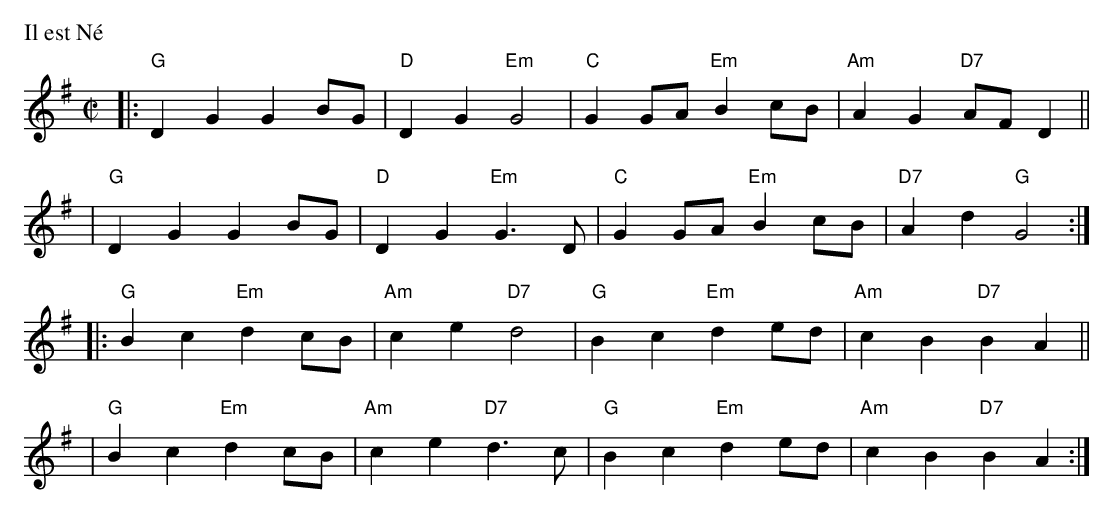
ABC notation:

X:1
P: Il est N\'e
M: C|
L: 1/8
K: G
|:"G"D2 G2 G2 BG | "D"D2 G2 "Em"G4 | "C"G2 GA "Em"B2 cB | "Am"A2 G2 "D7"AF D2 ||
| "G"D2 G2 G2 BG | "D"D2 G2 "Em"G3 D | "C"G2 GA "Em"B2 cB | "D7"A2 d2 "G"G4 :|
|:"G"B2 c2 "Em"d2 cB | "Am"c2 e2 "D7"d4 | "G"B2 c2 "Em"d2 ed | "Am"c2 B2 "D7"B2 A2 ||
| "G"B2 c2 "Em"d2 cB | "Am"c2 e2 "D7"d3 c | "G"B2 c2 "Em"d2 ed | "Am"c2 B2 "D7"B2 A2 :|
